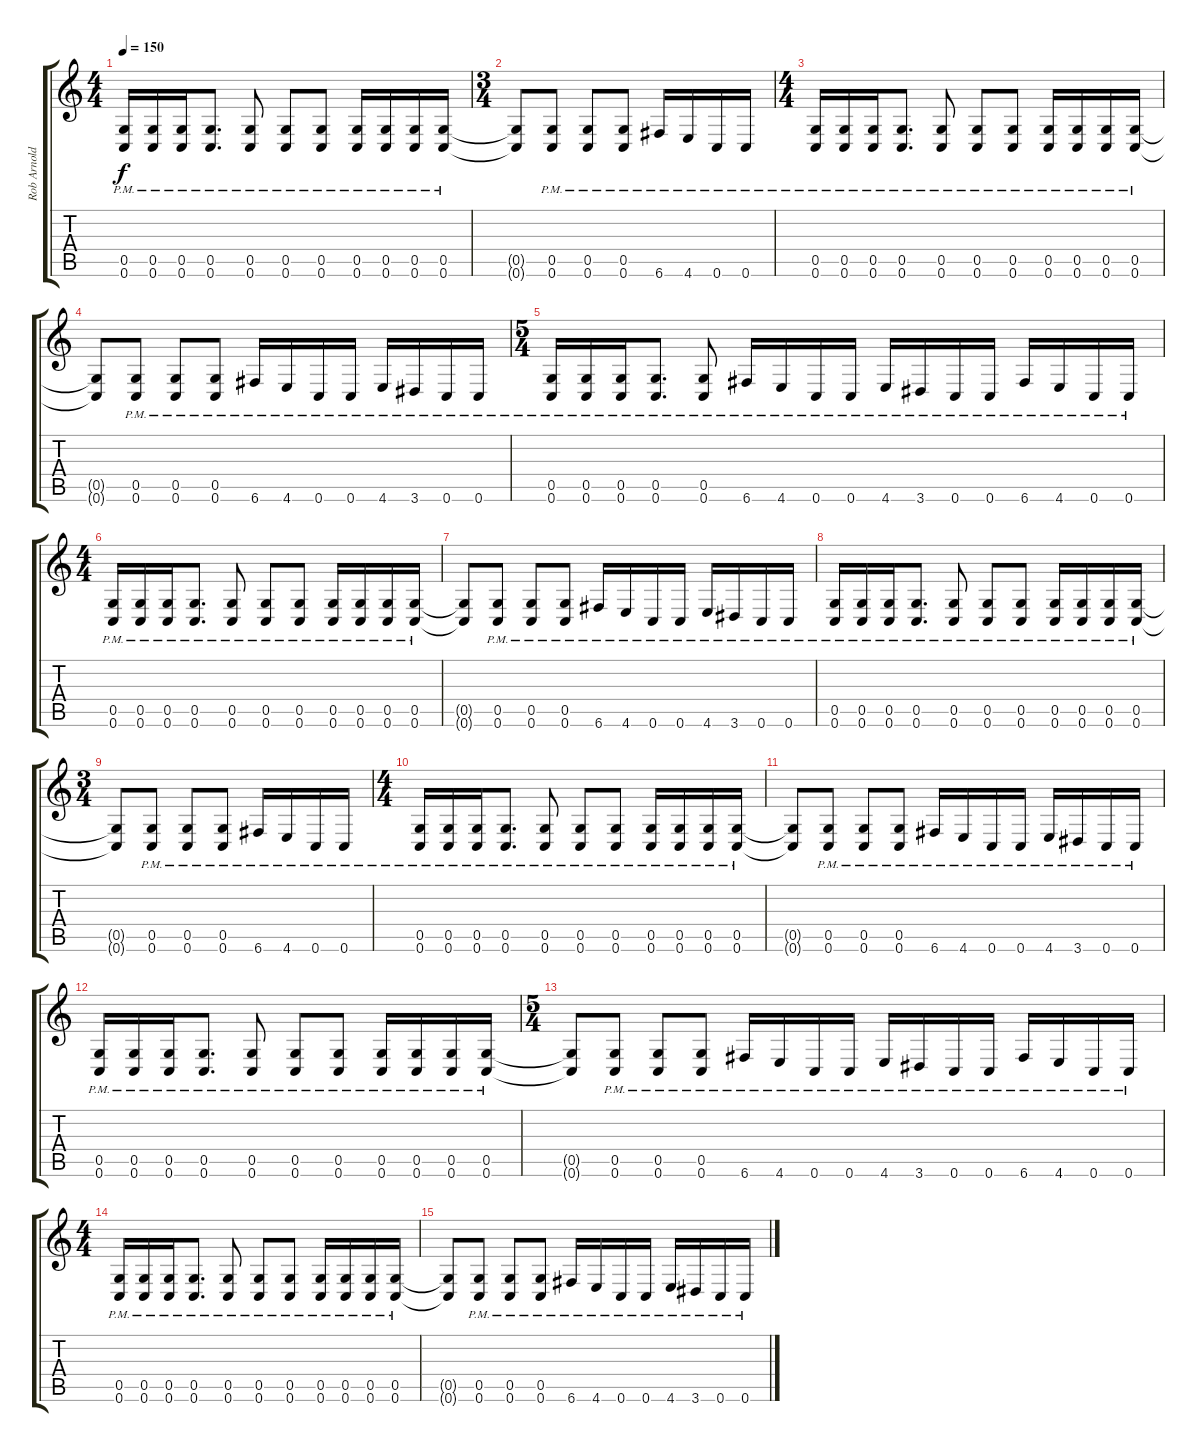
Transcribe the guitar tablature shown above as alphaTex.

\track ("Rob Arnold" "Rob Arnold") {instrument distortionguitar}
\staff {score tabs}
\tuning (D4 A3 F3 C3 G2 C2) {hide}
\ts (4 4)
\tempo 150
\clef g2
\ks c
(0.5{pm} 0.6{pm}).16{dy f volume 8} (0.5{pm} 0.6{pm}).16 (0.5{pm} 0.6{pm}).16 (0.5{pm} 0.6{pm}).8{d} (0.5{pm} 0.6{pm}).8 (0.5{pm} 0.6{pm}).8 (0.5{pm} 0.6{pm}).8 (0.5{pm} 0.6{pm}).16 (0.5{pm} 0.6{pm}).16 (0.5{pm} 0.6{pm}).16 (0.5{pm} 0.6).16 |
\ts (3 4)
(0.5{t} 0.6{t}).8 (0.5{pm} 0.6{pm}).8 (0.5{pm} 0.6{pm}).8 (0.5{pm} 0.6{pm}).8 6.6{pm}.16 4.6{pm}.16 0.6{pm}.16 0.6{pm}.16 |
\ts (4 4)
(0.5{pm} 0.6{pm}).16 (0.5{pm} 0.6{pm}).16 (0.5{pm} 0.6{pm}).16 (0.5{pm} 0.6{pm}).8{d} (0.5{pm} 0.6{pm}).8 (0.5{pm} 0.6{pm}).8 (0.5{pm} 0.6{pm}).8 (0.5{pm} 0.6{pm}).16 (0.5{pm} 0.6{pm}).16 (0.5{pm} 0.6{pm}).16 (0.5{pm} 0.6).16 |
(0.5{t} 0.6{t}).8 (0.5{pm} 0.6{pm}).8 (0.5{pm} 0.6{pm}).8 (0.5{pm} 0.6{pm}).8 6.6{pm}.16 4.6{pm}.16 0.6{pm}.16 0.6{pm}.16 4.6{pm}.16 3.6{pm}.16 0.6{pm}.16 0.6{pm}.16 |
\ts (5 4)
(0.5{pm} 0.6{pm}).16{volume 5} (0.5{pm} 0.6{pm}).16 (0.5{pm} 0.6{pm}).16 (0.5{pm} 0.6{pm}).8{d} (0.5{pm} 0.6{pm}).8 6.6{pm}.16 4.6{pm}.16 0.6{pm}.16 0.6{pm}.16 4.6{pm}.16 3.6{pm}.16 0.6{pm}.16 0.6{pm}.16 6.6{pm}.16 4.6{pm}.16 0.6{pm}.16 0.6{pm}.16 |
\ts (4 4)
(0.5{pm} 0.6{pm}).16 (0.5{pm} 0.6{pm}).16 (0.5{pm} 0.6{pm}).16 (0.5{pm} 0.6{pm}).8{d} (0.5{pm} 0.6{pm}).8 (0.5{pm} 0.6{pm}).8 (0.5{pm} 0.6{pm}).8 (0.5{pm} 0.6{pm}).16 (0.5{pm} 0.6{pm}).16 (0.5{pm} 0.6{pm}).16 (0.5{pm} 0.6).16 |
(0.5{t} 0.6{t}).8 (0.5{pm} 0.6{pm}).8 (0.5{pm} 0.6{pm}).8 (0.5{pm} 0.6{pm}).8 6.6{pm}.16 4.6{pm}.16 0.6{pm}.16 0.6{pm}.16 4.6{pm}.16 3.6{pm}.16 0.6{pm}.16 0.6{pm}.16 |
(0.5{pm} 0.6{pm}).16{volume 3} (0.5{pm} 0.6{pm}).16 (0.5{pm} 0.6{pm}).16 (0.5{pm} 0.6{pm}).8{d} (0.5{pm} 0.6{pm}).8 (0.5{pm} 0.6{pm}).8 (0.5{pm} 0.6{pm}).8 (0.5{pm} 0.6{pm}).16 (0.5{pm} 0.6{pm}).16 (0.5{pm} 0.6{pm}).16 (0.5{pm} 0.6).16 |
\ts (3 4)
(0.5{t} 0.6{t}).8 (0.5{pm} 0.6{pm}).8 (0.5{pm} 0.6{pm}).8 (0.5{pm} 0.6{pm}).8 6.6{pm}.16 4.6{pm}.16 0.6{pm}.16 0.6{pm}.16 |
\ts (4 4)
(0.5{pm} 0.6{pm}).16 (0.5{pm} 0.6{pm}).16 (0.5{pm} 0.6{pm}).16 (0.5{pm} 0.6{pm}).8{d} (0.5{pm} 0.6{pm}).8 (0.5{pm} 0.6{pm}).8 (0.5{pm} 0.6{pm}).8 (0.5{pm} 0.6{pm}).16 (0.5{pm} 0.6{pm}).16 (0.5{pm} 0.6{pm}).16 (0.5{pm} 0.6).16 |
(0.5{t} 0.6{t}).8 (0.5{pm} 0.6{pm}).8 (0.5{pm} 0.6{pm}).8 (0.5{pm} 0.6{pm}).8 6.6{pm}.16 4.6{pm}.16 0.6{pm}.16 0.6{pm}.16 4.6{pm}.16 3.6{pm}.16 0.6{pm}.16 0.6{pm}.16 |
(0.5{pm} 0.6{pm}).16 (0.5{pm} 0.6{pm}).16 (0.5{pm} 0.6{pm}).16 (0.5{pm} 0.6{pm}).8{d} (0.5{pm} 0.6{pm}).8 (0.5{pm} 0.6{pm}).8{volume 0} (0.5{pm} 0.6{pm}).8 (0.5{pm} 0.6{pm}).16 (0.5{pm} 0.6{pm}).16 (0.5{pm} 0.6{pm}).16 (0.5{pm} 0.6).16 |
\ts (5 4)
(0.5{t} 0.6{t}).8 (0.5{pm} 0.6{pm}).8 (0.5{pm} 0.6{pm}).8 (0.5{pm} 0.6{pm}).8 6.6{pm}.16 4.6{pm}.16 0.6{pm}.16 0.6{pm}.16 4.6{pm}.16 3.6{pm}.16 0.6{pm}.16 0.6{pm}.16 6.6{pm}.16 4.6{pm}.16 0.6{pm}.16 0.6{pm}.16 |
\ts (4 4)
(0.5{pm} 0.6{pm}).16 (0.5{pm} 0.6{pm}).16 (0.5{pm} 0.6{pm}).16 (0.5{pm} 0.6{pm}).8{d} (0.5{pm} 0.6{pm}).8 (0.5{pm} 0.6{pm}).8 (0.5{pm} 0.6{pm}).8 (0.5{pm} 0.6{pm}).16 (0.5{pm} 0.6{pm}).16 (0.5{pm} 0.6{pm}).16 (0.5{pm} 0.6).16 |
(0.5{t} 0.6{t}).8 (0.5{pm} 0.6{pm}).8 (0.5{pm} 0.6{pm}).8 (0.5{pm} 0.6{pm}).8 6.6{pm}.16 4.6{pm}.16 0.6{pm}.16 0.6{pm}.16 4.6{pm}.16 3.6{pm}.16 0.6{pm}.16 0.6{pm}.16
